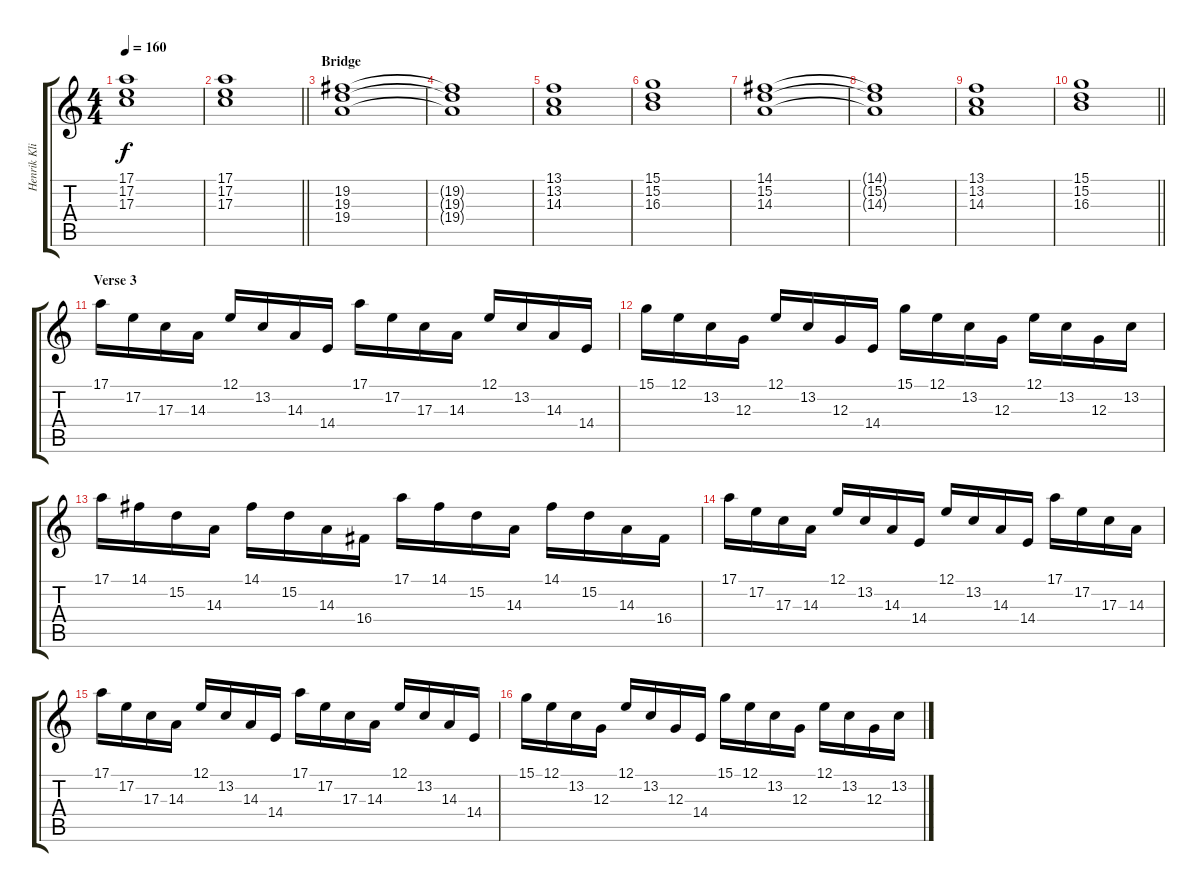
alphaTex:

\track ("Henrik Klingenberg" "Henrik Kli") {instrument pad3polysynth}
\staff {score tabs}
\tuning (E4 B3 G3 D3 A2 E2) {hide}
\ts (4 4)
\tempo 160
\clef g2
\ks c
(17.1 17.2 17.3).1{dy f} |
\barLineRight lightlight
(17.1 17.2 17.3).1 |
\section ("" "Bridge")
(19.2 19.3 19.4).1{volume 10} |
(19.2{t} 19.3{t} 19.4{t}).1 |
(13.1 13.2 14.3).1 |
(15.1 15.2 16.3).1 |
(14.1 15.2 14.3).1 |
(14.1{t} 15.2{t} 14.3{t}).1 |
(13.1 13.2 14.3).1 |
\barLineRight lightlight
(15.1 15.2 16.3).1 |
\section ("" "Verse 3")
17.1.16{volume 13 instrument fx1rain} 17.2.16 17.3.16 14.3.16 12.1.16 13.2.16 14.3.16 14.4.16 17.1.16 17.2.16 17.3.16 14.3.16 12.1.16 13.2.16 14.3.16 14.4.16 |
15.1.16 12.1.16 13.2.16 12.3.16 12.1.16 13.2.16 12.3.16 14.4.16 15.1.16 12.1.16 13.2.16 12.3.16 12.1.16 13.2.16 12.3.16 13.2.16 |
17.1.16 14.1.16 15.2.16 14.3.16 14.1.16 15.2.16 14.3.16 16.4.16 17.1.16 14.1.16 15.2.16 14.3.16 14.1.16 15.2.16 14.3.16 16.4.16 |
17.1.16 17.2.16 17.3.16 14.3.16 12.1.16 13.2.16 14.3.16 14.4.16 12.1.16 13.2.16 14.3.16 14.4.16 17.1.16 17.2.16 17.3.16 14.3.16 |
17.1.16 17.2.16 17.3.16 14.3.16 12.1.16 13.2.16 14.3.16 14.4.16 17.1.16 17.2.16 17.3.16 14.3.16 12.1.16 13.2.16 14.3.16 14.4.16 |
15.1.16 12.1.16 13.2.16 12.3.16 12.1.16 13.2.16 12.3.16 14.4.16 15.1.16 12.1.16 13.2.16 12.3.16 12.1.16 13.2.16 12.3.16 13.2.16
